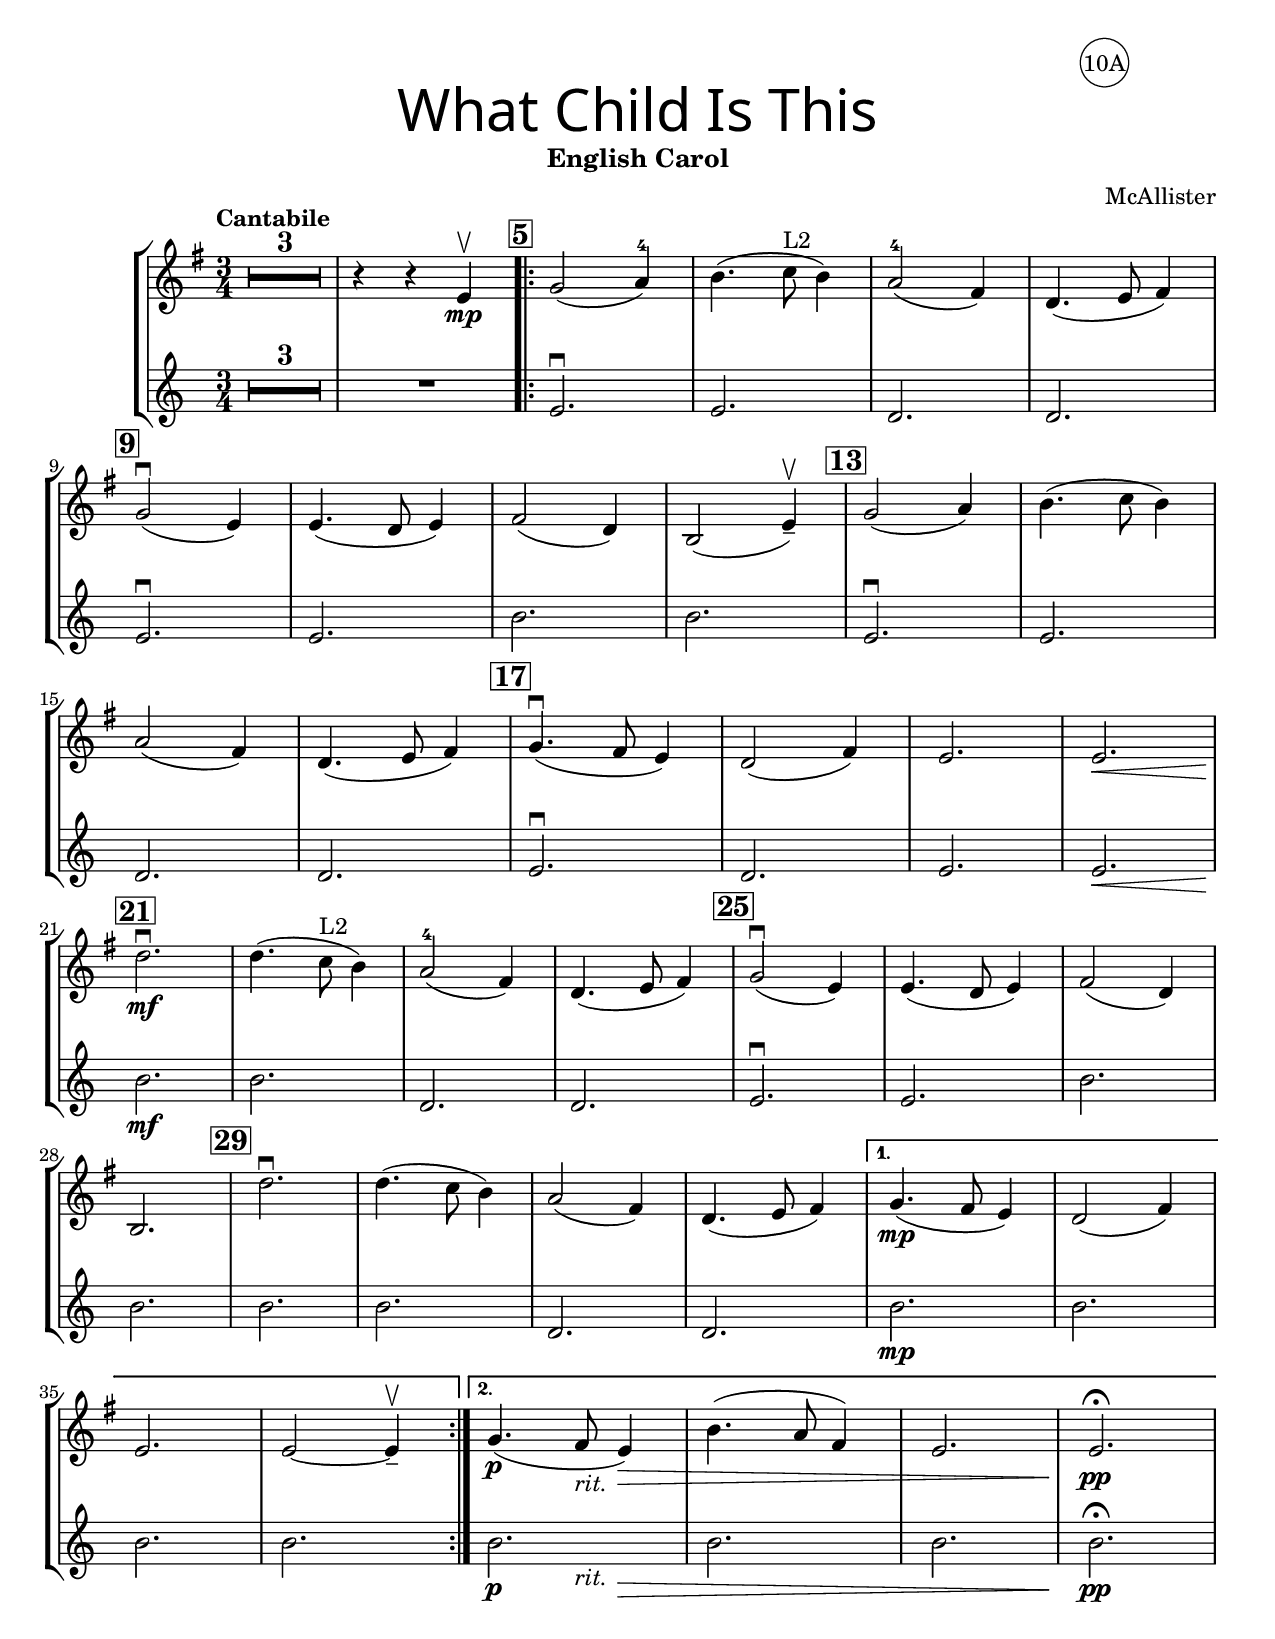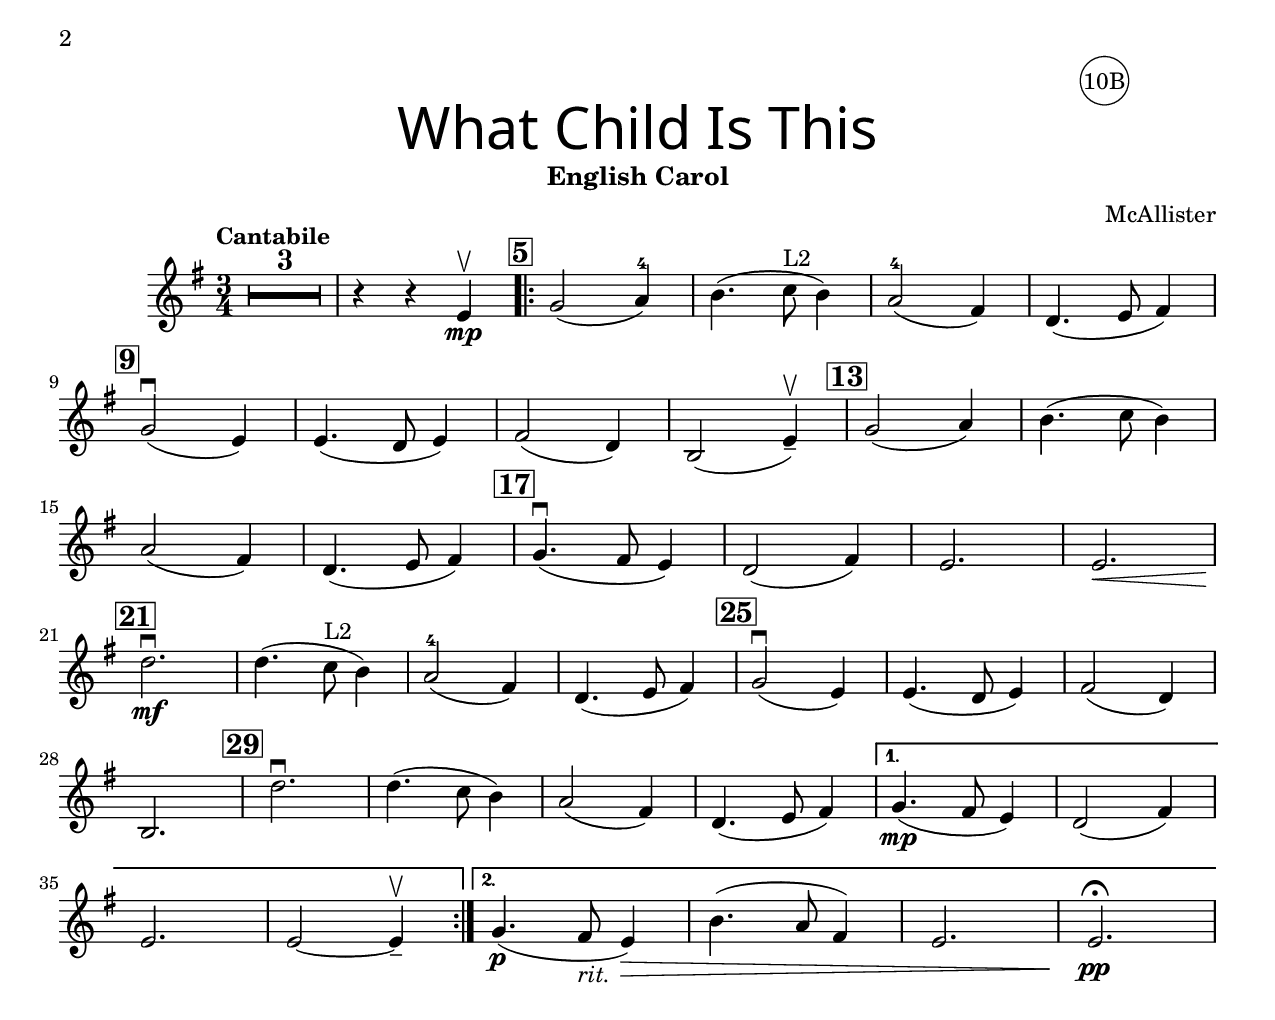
\version "2.19.40"
\language "english"
#(set-default-paper-size "letter")
#(set-global-staff-size 20)


first = \relative a' {
  \set Score.markFormatter = #format-mark-box-barnumbers
  \time 3/4
  \key g \major
  \tempo "Cantabile"
  \compressFullBarRests
  \override MultiMeasureRest.expand-limit = #1

  R2.*3 |
  r4 r4 e4\upbow\mp
  \mark \default
  \repeat volta 2 {
  g2(a4-4) |
  b4.(c8^"L2" b4) |
  a2-4(fs4) |
  d4.(e8 fs4) |
  \break

  \mark \default
  g2\downbow(e4) |
  e4.(d8e4) |
  fs2(d4) |
  b2(e4--\upbow)
  \mark \default
  g2(a4) |
  b4.(c8 b4) |
  \break

  a2(fs4) |
  d4.(e8 fs4) |
  \mark \default
  g4.\downbow (fs8 e4)|
  d2(fs4) |
  e2. |
  e2.\< |
  \break

  \mark \default
  d'2.\downbow\mf\! |
  d4.(c8^"L2"  b4) |
  a2-4(fs4) |
  d4.(e8 fs4) |
  \mark \default
  g2\downbow (e4) |
  e4.(d8 e4) |
  fs2(d4) |
  \break

  b2. |
  \mark \default
  d'2.\downbow |
  d4. (c8 b4) |
  a2(fs4) |
  d4.(e8 fs4)
  }
  \alternative {
    {
      g4.\mp (fs8 e4) |
      d2(fs4) |
      \break
      e2. |
      e2 ~ e4--\upbow
    }
    {
      g4.\p(fs8_\markup{\italic "rit."} e4\>)
      b'4.(a8 fs4) |
      e2. |
      e2.\fermata\pp\!
    }
  }
}
second = \relative a' {
  \compressFullBarRests
  \override MultiMeasureRest.expand-limit = #1
  \time 3/4

  R2.*3 | R2.
  \repeat volta 2 {
    e2.\downbow |
    e2. |
    d2. |
    d2. |
    \break

    e2.\downbow | e2. |
    b'2. b2. e,2.\downbow e2. |
    d2. d2. e2.\downbow d2. e2. e2.\< |
    b'2.\!\mf b2. d,2. d2. e2.\downbow e2. b'2. |
    b2. b2. b2. d,2. d2.
  }
  \alternative {
  { b'2.\mp b2. b2. b2.   }
  { <<b2.\p {s4. s8_\markup{\italic"rit."} s4\>}>> b2. b2. b2.\pp\fermata }
  }
}

\bookpart {
  \header {
    title = \markup {
      \override #'(font-name . "SantasSleighFull")
      \override #'(font-size . 8)
      { "What Child Is This" }
    }
    subtitle = "English Carol"
    dedication = \markup { \huge \hspace #90 \circle "10A" }
    instrument = ""
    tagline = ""
    composer = "McAllister"
  }

  \score {
    \new StaffGroup <<
      \new Staff \with {
        \override VerticalAxisGroup.staff-staff-spacing = #'((basic-distance . 12))
      } {
        \first
      }
      \new Staff {
        \second
      }
    >>
  }
}

\bookpart {
  \header {
    title = \markup {
      \override #'(font-name . "SantasSleighFull")
      \override #'(font-size . 8)
      { "What Child Is This" }
    }
    subtitle = "English Carol"
    dedication = \markup { \huge \hspace #90 \circle "10B" }
    instrument = ""
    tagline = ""
    composer = "McAllister"
  }
  \score {
    \new Staff \with {
      \override VerticalAxisGroup.staff-staff-spacing = #'((basic-distance . 12))
    } {
      \first
    }
  }
}
